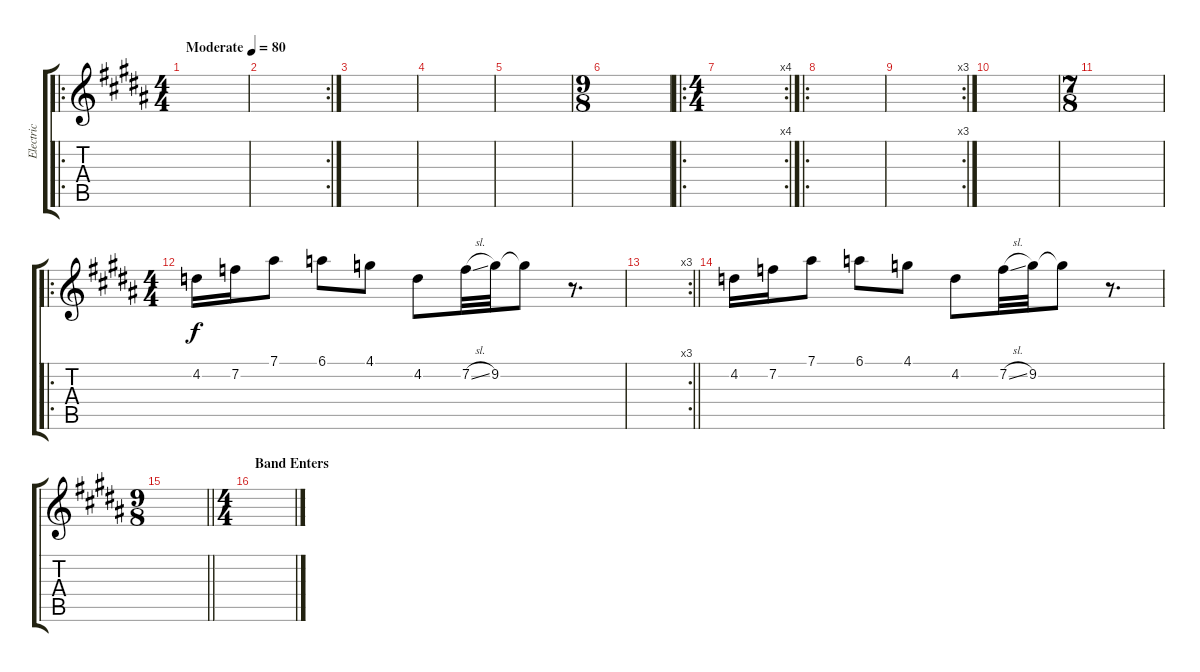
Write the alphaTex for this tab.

\track ("Electric" "Electric") {instrument electricguitarjazz}
\staff {score tabs}
\tuning (Eb4 Bb3 Gb3 Db3 Ab2 Eb2) {hide}
\ro
\ts (4 4)
\tempo (80 "Moderate")
\clef g2
\ks b
|
\rc 2
|
|
|
|
\ts (9 8)
|
\ro
\rc 4
\ts (4 4)
|
\ro
|
\rc 3
|
|
\ts (7 8)
|
\ro
\ts (4 4)
4.2.16 7.2.16 7.1.8 6.1.8 4.1.8 4.2.8 7.2{sl}.32 9.2.32 9.2{t}.8 r.8{d} |
\rc 3
\barLineRight lightlight
|
4.2.16 7.2.16 7.1.8 6.1.8 4.1.8 4.2.8 7.2{sl}.32 9.2.32 9.2{t}.8 r.8{d} |
\ts (9 8)
\barLineRight lightlight
|
\ts (4 4)
\section ("" "Band Enters")
